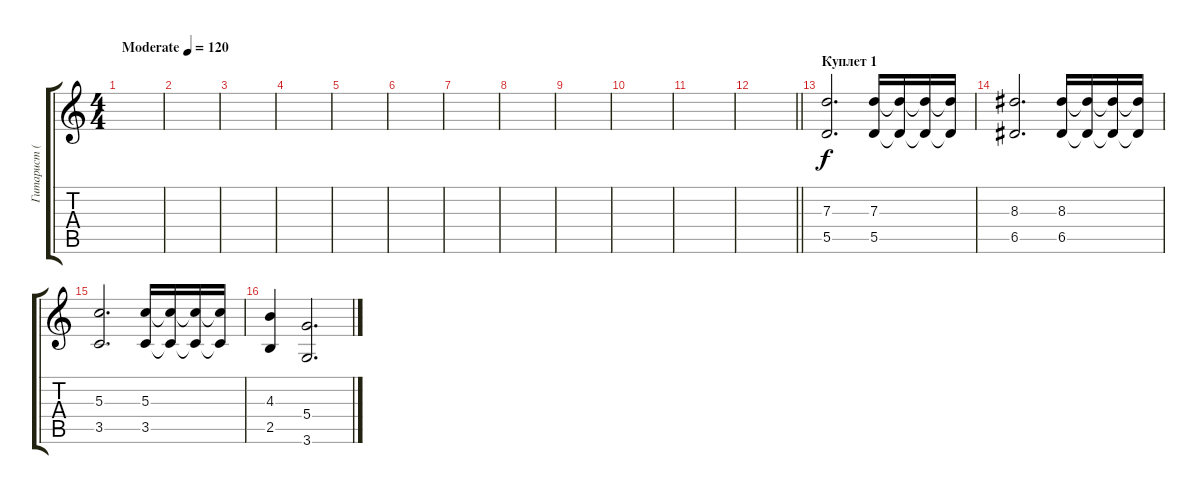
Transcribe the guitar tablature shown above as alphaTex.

\track ("Гитарист (Акустйка)" "Гитарист (") {instrument acousticguitarsteel}
\staff {score tabs}
\tuning (E4 B3 G3 D3 A2 E2) {hide}
\ts (4 4)
\tempo (120 "Moderate")
\clef g2
\ks c
|
|
|
|
|
|
|
|
|
|
|
\barLineRight lightlight
|
\section ("" "Куплет 1")
(7.3 5.5).2{d} (7.3 5.5).16 (7.3{t} 5.5{t}).16 (7.3{t} 5.5{t}).16 (7.3{t} 5.5{t}).16 |
(8.3 6.5).2{d} (8.3 6.5).16 (8.3{t} 6.5{t}).16 (8.3{t} 6.5{t}).16 (8.3{t} 6.5{t}).16 |
(5.3 3.5).2{d} (5.3 3.5).16 (5.3{t} 3.5{t}).16 (5.3{t} 3.5{t}).16 (5.3{t} 3.5{t}).16 |
(4.3 2.5).4 (5.4 3.6).2{d}
